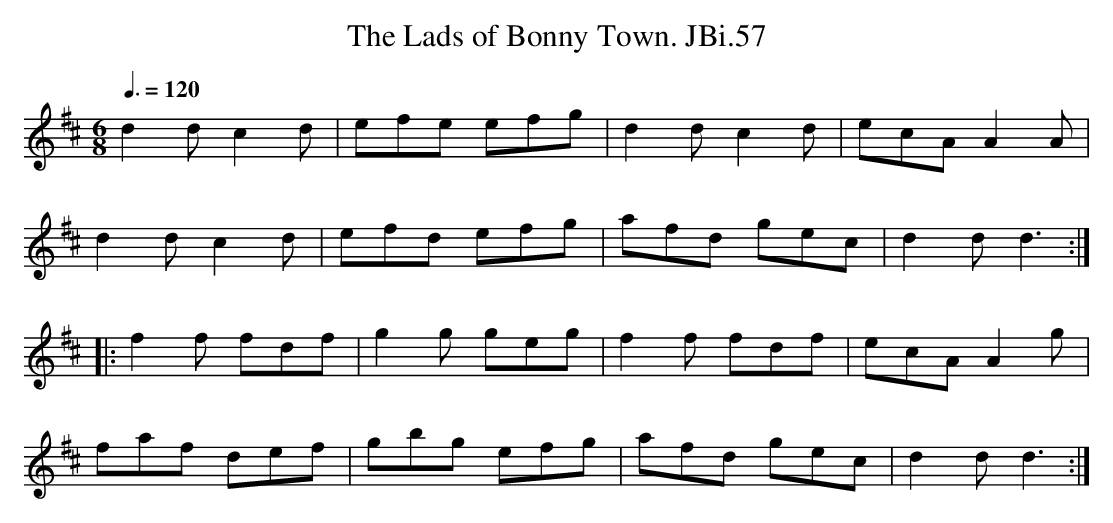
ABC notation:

X:1
T:Lads of Bonny Town. JBi.57, The
M:6/8
L:1/8
Q:3/8=120
K:D
d2dc2d|efe efg|d2dc2d|ecAA2A|
d2dc2d|efd efg|afd gec|d2dd3:|
|:f2f fdf|g2g geg|f2f fdf|ecAA2g|
faf def|gbg efg|afd gec|d2dd3:|
